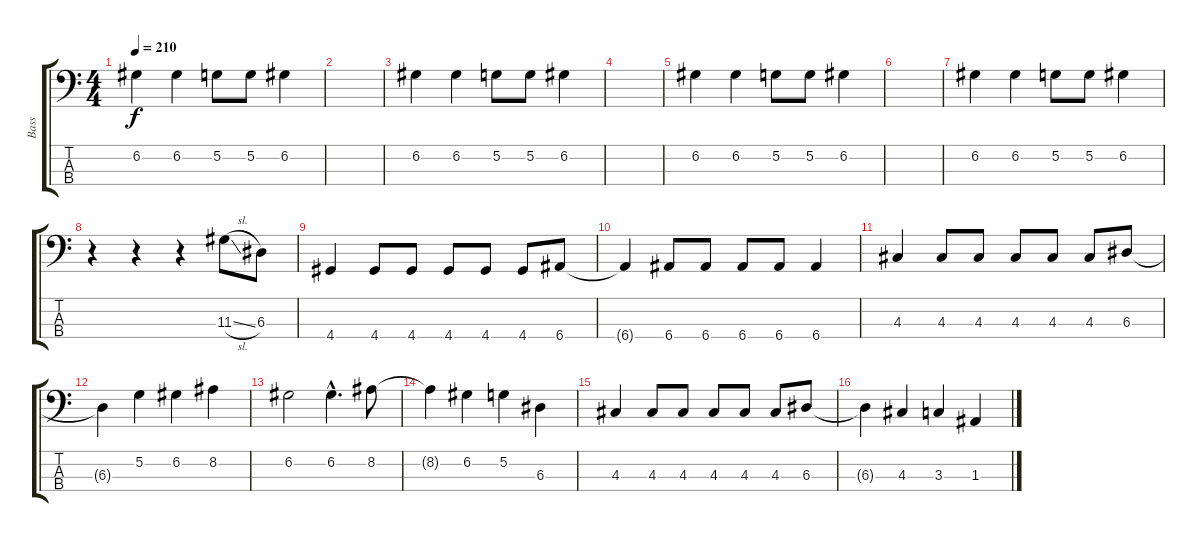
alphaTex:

\track ("Bass" "Bass") {instrument electricbassfinger}
\staff {score tabs}
\tuning (G2 D2 A1 E1) {hide}
\ts (4 4)
\tempo 210
\clef f4
\ks c
6.2.4{dy f instrument electricbassfinger} 6.2.4 5.2.8 5.2.8 6.2.4 |
|
6.2.4 6.2.4 5.2.8 5.2.8 6.2.4 |
|
6.2.4 6.2.4 5.2.8 5.2.8 6.2.4 |
|
6.2.4 6.2.4 5.2.8 5.2.8 6.2.4 |
r.4 r.4 r.4 11.3{sl}.8 6.3.8 |
4.4.4 4.4.8 4.4.8 4.4.8 4.4.8 4.4.8 6.4.8 |
6.4{t}.4 6.4.8 6.4.8 6.4.8 6.4.8 6.4.4 |
4.3.4 4.3.8 4.3.8 4.3.8 4.3.8 4.3.8 6.3.8 |
6.3{t}.4 5.2.4 6.2.4 8.2.4 |
6.2.2 6.2{hac}.4{d} 8.2.8 |
8.2{t}.4 6.2.4 5.2.4 6.3.4 |
4.3.4 4.3.8 4.3.8 4.3.8 4.3.8 4.3.8 6.3.8 |
6.3{t}.4 4.3.4 3.3.4 1.3.4
